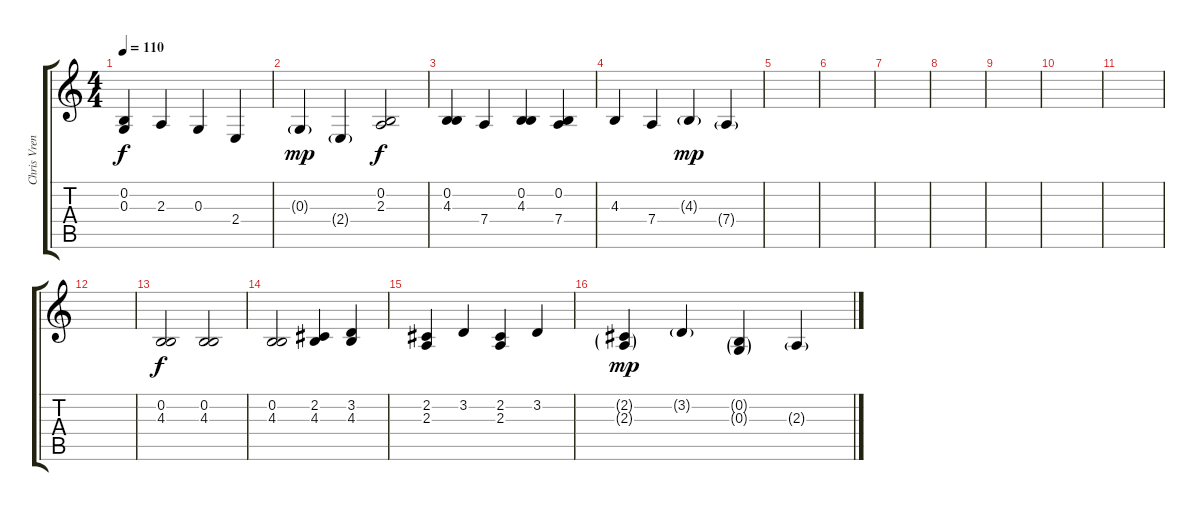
\track ("Chris Vrenna" "Chris Vren") {instrument electricpiano2}
\staff {score tabs}
\tuning (E4 B3 G3 D3 A2 E2) {hide}
\ts (4 4)
\tempo 110
\clef g2
\ks c
(0.2 0.3).4{dy f} 2.3.4 0.3.4 2.4.4 |
0.3{g}.4{dy mp} 2.4{g}.4 (0.2 2.3).2{dy f} |
(0.2 4.3).4 7.4.4 (0.2 4.3).4 (0.2 7.4).4 |
4.3.4 7.4.4 4.3{g}.4{dy mp} 7.4{g}.4 |
|
|
|
|
|
|
|
|
(0.2 4.3).2{dy f} (0.2 4.3).2 |
(0.2 4.3).2 (2.2 4.3).4 (3.2 4.3).4 |
(2.2 2.3).4 3.2.4 (2.2 2.3).4 3.2.4 |
(2.2{g} 2.3{g}).4{dy mp} 3.2{g}.4 (0.2{g} 0.3{g}).4 2.3{g}.4
